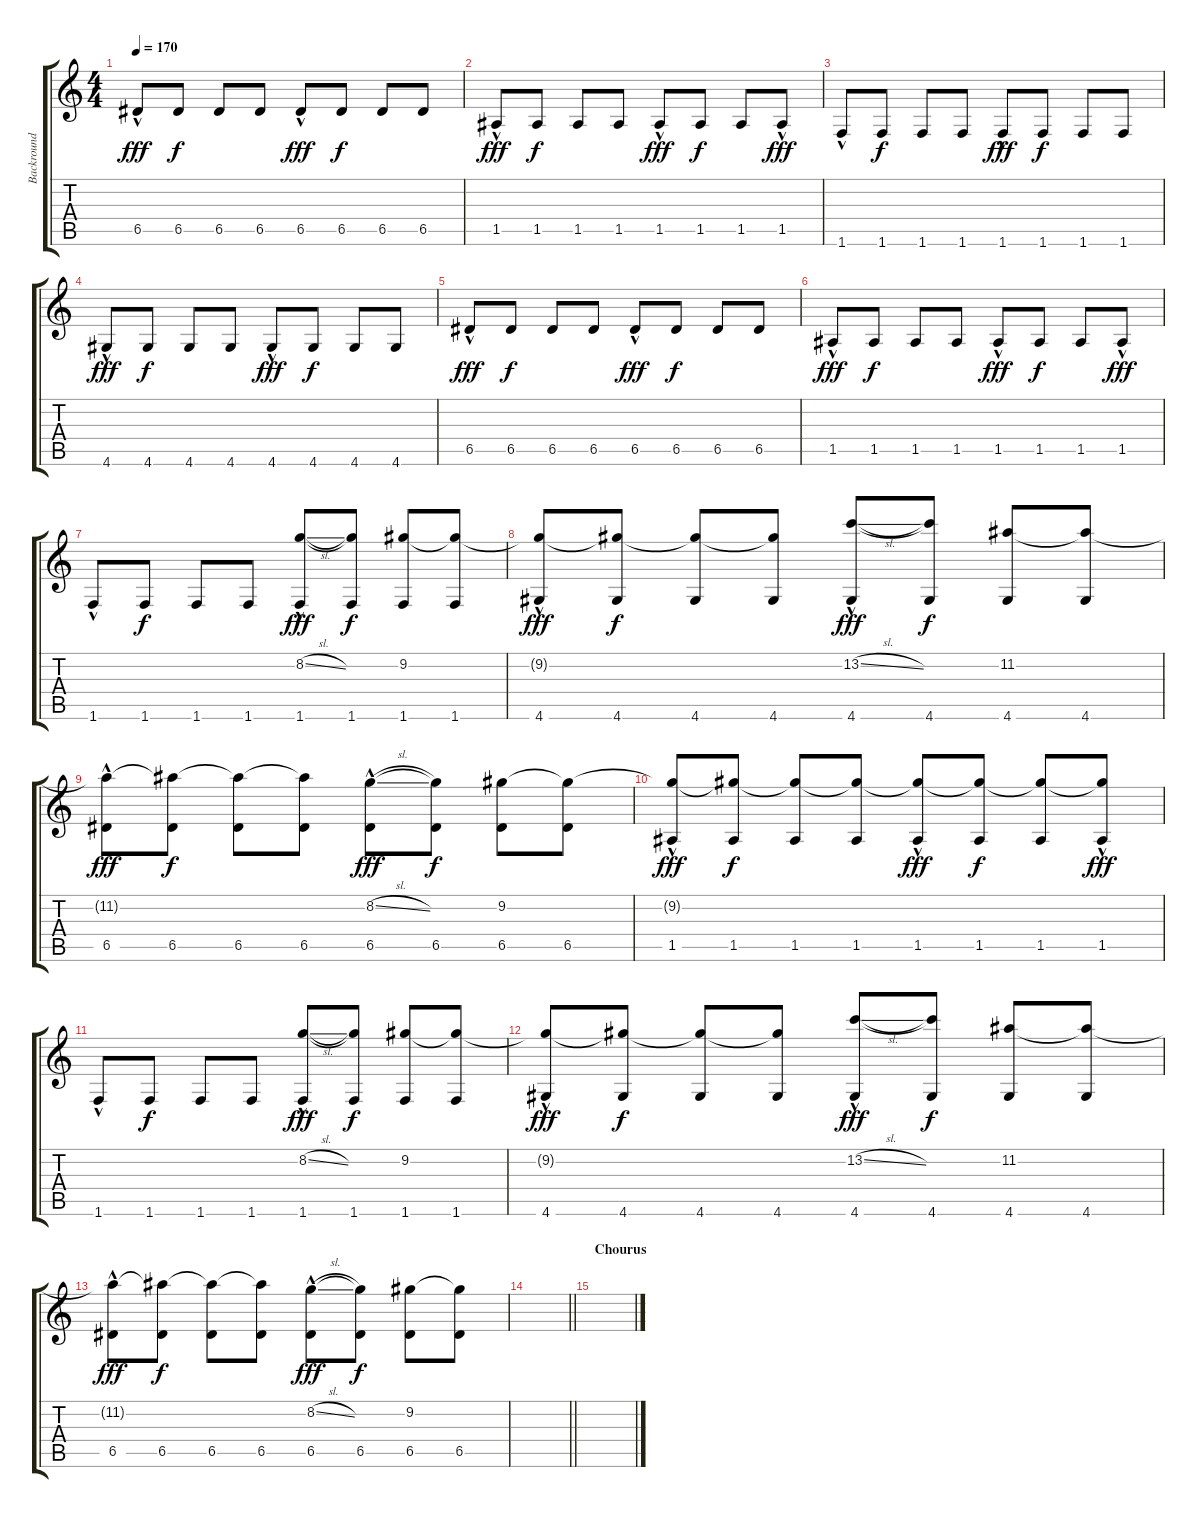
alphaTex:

\track ("Backround Guitar" "Backround ") {instrument distortionguitar}
\staff {score tabs}
\tuning (E4 B3 G3 D3 A2 E2) {hide}
\ts (4 4)
\tempo 170
\clef g2
\ks c
6.5{hac}.8{dy fff} 6.5.8{dy f} 6.5.8 6.5.8 6.5{hac}.8{dy fff} 6.5.8{dy f} 6.5.8 6.5.8 |
1.5{hac}.8{dy fff} 1.5.8{dy f} 1.5.8 1.5.8 1.5{hac}.8{dy fff} 1.5.8{dy f} 1.5.8 1.5{hac}.8{dy fff} |
1.6{hac}.8 1.6.8{dy f} 1.6.8 1.6.8 1.6{hac}.8{dy fff} 1.6.8{dy f} 1.6.8 1.6.8 |
4.6{hac}.8{dy fff} 4.6.8{dy f} 4.6.8 4.6.8 4.6{hac}.8{dy fff} 4.6.8{dy f} 4.6.8 4.6.8 |
6.5{hac}.8{dy fff} 6.5.8{dy f} 6.5.8 6.5.8 6.5{hac}.8{dy fff} 6.5.8{dy f} 6.5.8 6.5.8 |
1.5{hac}.8{dy fff} 1.5.8{dy f} 1.5.8 1.5.8 1.5{hac}.8{dy fff} 1.5.8{dy f} 1.5.8 1.5{hac}.8{dy fff} |
1.6{hac}.8 1.6.8{dy f} 1.6.8 1.6.8 (8.2{sl} 1.6{hac}).8{dy fff} (8.2{t} 1.6).8{dy f} (9.2 1.6).8 (9.2{t} 1.6).8 |
(9.2{t} 4.6{hac}).8{dy fff} (9.2{t} 4.6).8{dy f} (9.2{t} 4.6).8 (9.2{t} 4.6).8 (13.2{sl} 4.6{hac}).8{dy fff} (13.2{t} 4.6).8{dy f} (11.2 4.6).8 (11.2{t} 4.6).8 |
(11.2{t} 6.5{hac}).8{dy fff} (11.2{t} 6.5).8{dy f} (11.2{t} 6.5).8 (11.2{t} 6.5).8 (8.2{sl} 6.5{hac}).8{dy fff} (8.2{t} 6.5).8{dy f} (9.2 6.5).8 (9.2{t} 6.5).8 |
(9.2{t} 1.5{hac}).8{dy fff} (9.2{t} 1.5).8{dy f} (9.2{t} 1.5).8 (9.2{t} 1.5).8 (9.2{t} 1.5{hac}).8{dy fff} (9.2{t} 1.5).8{dy f} (9.2{t} 1.5).8 (9.2{t} 1.5{hac}).8{dy fff} |
1.6{hac}.8 1.6.8{dy f} 1.6.8 1.6.8 (8.2{sl} 1.6{hac}).8{dy fff} (8.2{t} 1.6).8{dy f} (9.2 1.6).8 (9.2{t} 1.6).8 |
(9.2{t} 4.6{hac}).8{dy fff} (9.2{t} 4.6).8{dy f} (9.2{t} 4.6).8 (9.2{t} 4.6).8 (13.2{sl} 4.6{hac}).8{dy fff} (13.2{t} 4.6).8{dy f} (11.2 4.6).8 (11.2{t} 4.6).8 |
(11.2{t} 6.5{hac}).8{dy fff} (11.2{t} 6.5).8{dy f} (11.2{t} 6.5).8 (11.2{t} 6.5).8 (8.2{sl} 6.5{hac}).8{dy fff} (8.2{t} 6.5).8{dy f} (9.2 6.5).8 (9.2{t} 6.5).8 |
\barLineRight lightlight
|
\section ("" "Chourus")
